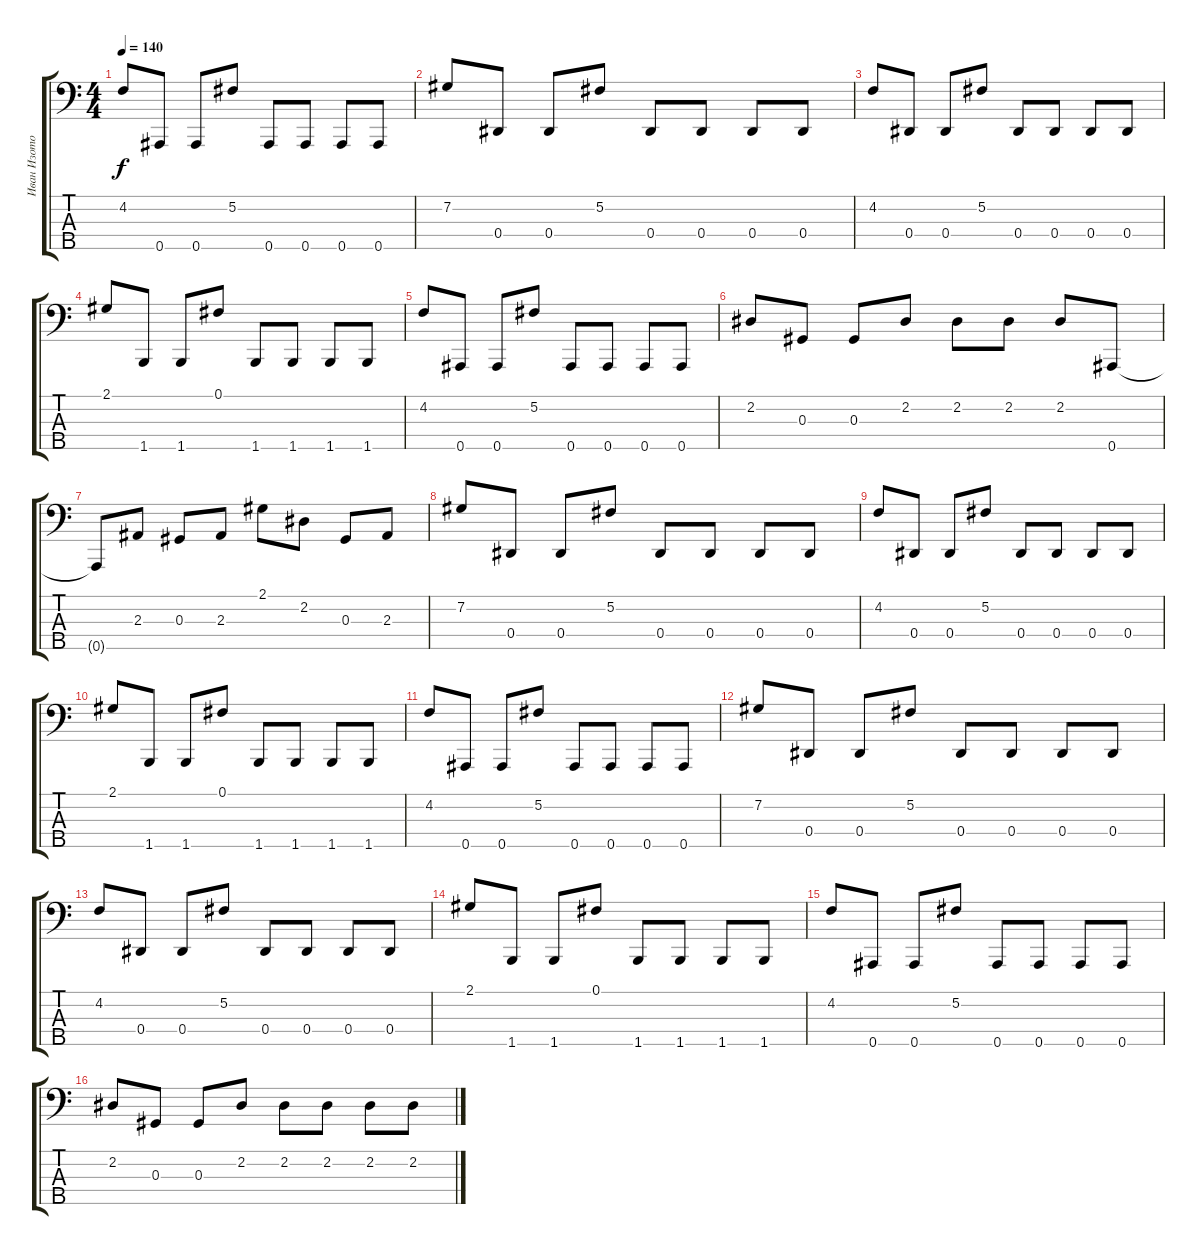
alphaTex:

\track ("Иван Изотов" "Иван Изото") {instrument electricbasspick}
\staff {score tabs}
\tuning (Gb2 Db2 Ab1 Eb1 Bb0) {hide}
\ts (4 4)
\tempo 140
\clef f4
\ks c
4.2.8{dy f} 0.5.8 0.5.8 5.2.8 0.5.8 0.5.8 0.5.8 0.5.8 |
7.2.8 0.4.8 0.4.8 5.2.8 0.4.8 0.4.8 0.4.8 0.4.8 |
4.2.8 0.4.8 0.4.8 5.2.8 0.4.8 0.4.8 0.4.8 0.4.8 |
2.1.8 1.5.8 1.5.8 0.1.8 1.5.8 1.5.8 1.5.8 1.5.8 |
4.2.8 0.5.8 0.5.8 5.2.8 0.5.8 0.5.8 0.5.8 0.5.8 |
2.2.8 0.3.8 0.3.8 2.2.8 2.2.8 2.2.8 2.2.8 0.5.8 |
0.5{t}.8 2.3.8 0.3.8 2.3.8 2.1.8 2.2.8 0.3.8 2.3.8 |
7.2.8 0.4.8 0.4.8 5.2.8 0.4.8 0.4.8 0.4.8 0.4.8 |
4.2.8 0.4.8 0.4.8 5.2.8 0.4.8 0.4.8 0.4.8 0.4.8 |
2.1.8 1.5.8 1.5.8 0.1.8 1.5.8 1.5.8 1.5.8 1.5.8 |
4.2.8 0.5.8 0.5.8 5.2.8 0.5.8 0.5.8 0.5.8 0.5.8 |
7.2.8 0.4.8 0.4.8 5.2.8 0.4.8 0.4.8 0.4.8 0.4.8 |
4.2.8 0.4.8 0.4.8 5.2.8 0.4.8 0.4.8 0.4.8 0.4.8 |
2.1.8 1.5.8 1.5.8 0.1.8 1.5.8 1.5.8 1.5.8 1.5.8 |
4.2.8 0.5.8 0.5.8 5.2.8 0.5.8 0.5.8 0.5.8 0.5.8 |
2.2.8 0.3.8 0.3.8 2.2.8 2.2.8 2.2.8 2.2.8 2.2.8
